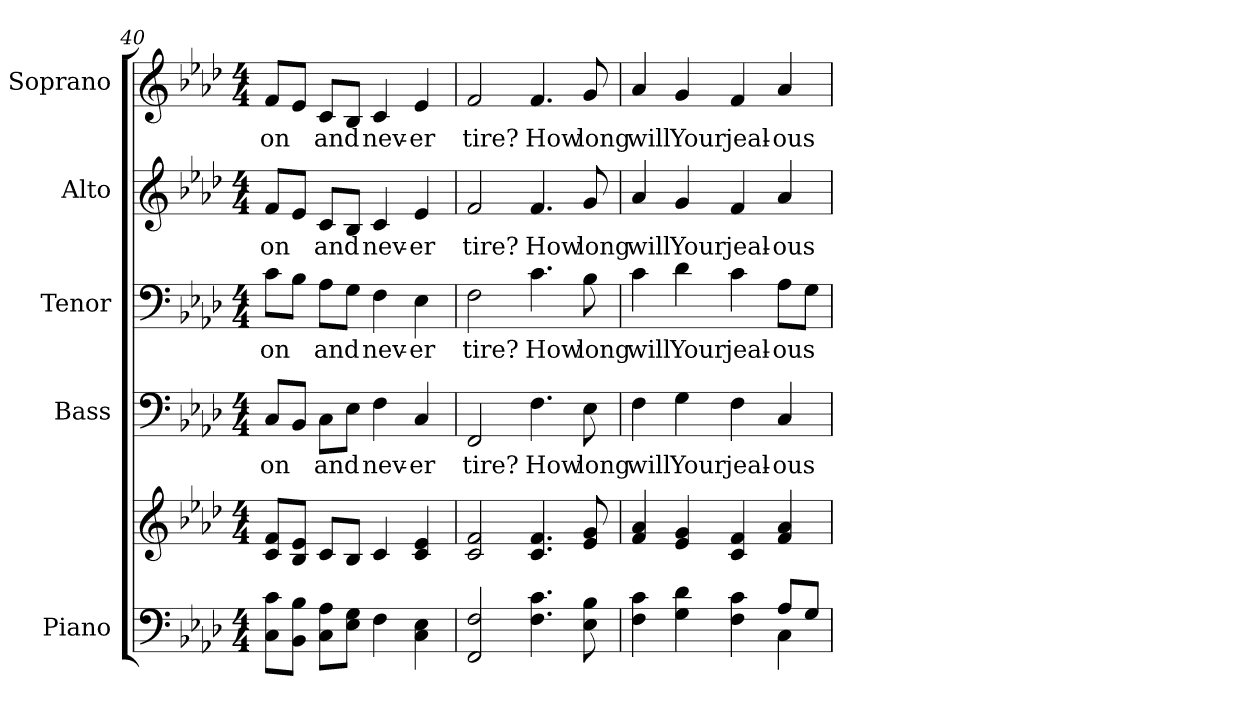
**kern	**kern	**kern	**text	**kern	**text	**kern	**text	**kern	**text
*part5	*part5	*part4	*part4	*part3	*part3	*part2	*part2	*part1	*part1
*staff6	*staff5	*staff4	*staff4	*staff3	*staff3	*staff2	*staff2	*staff1	*staff1
*I"Piano	*	*I"Bass	*	*I"Tenor	*	*I"Alto	*	*I"Soprano	*
*I'Pno.	*	*I'B.	*	*I'T.	*	*I'A.	*	*I'S.	*
!!LO:LB:g=z
*clefF4	*clefG2	*clefF4	*	*clefF4	*	*clefG2	*	*clefG2	*
*k[b-e-a-d-]	*k[b-e-a-d-]	*k[b-e-a-d-]	*	*k[b-e-a-d-]	*	*k[b-e-a-d-]	*	*k[b-e-a-d-]	*
*A-:	*A-:	*A-:	*	*A-:	*	*A-:	*	*A-:	*
*M4/4	*M4/4	*M4/4	*	*M4/4	*	*M4/4	*	*M4/4	*
=40	=40	=40	=40	=40	=40	=40	=40	=40	=40
!	!	!	!LO:LY:b:color=#000000	!	!	!	!	!	!
!	!	!	!	!	!LO:LY:b:color=#000000	!	!	!	!
!	!	!	!	!	!	!	!LO:LY:b:color=#000000	!	!
!	!	!	!	!	!	!	!	!	!LO:LY:b:color=#000000
8Ci\ 8ciL	8ci/ 8fiL	8Ci/L	on	8ci\L	on	8fi/L	on	8fi/L	on
8BB-i\ 8B-iJ	8B-i/ 8e-iJ	8BB-i/J	.	8B-i\J	.	8e-i/J	.	8e-i/J	.
!	!	!	!LO:LY:b:color=#000000	!	!	!	!	!	!
!	!	!	!	!	!LO:LY:b:color=#000000	!	!	!	!
!	!	!	!	!	!	!	!LO:LY:b:color=#000000	!	!
!	!	!	!	!	!	!	!	!	!LO:LY:b:color=#000000
8Ci\ 8A-iL	8ci/L	8Ci\L	and	8A-i\L	and	8ci/L	and	8ci/L	and
8E-i\ 8GiJ	8B-i/J	8E-i\J	.	8Gi\J	.	8B-i/J	.	8B-i/J	.
!	!	!	!LO:LY:b:color=#000000	!	!	!	!	!	!
!	!	!	!	!	!LO:LY:b:color=#000000	!	!	!	!
!	!	!	!	!	!	!	!LO:LY:b:color=#000000	!	!
!	!	!	!	!	!	!	!	!	!LO:LY:b:color=#000000
4Fi\	4ci/	4Fi\	nev-	4Fi\	nev-	4ci/	nev-	4ci/	nev-
!	!	!	!LO:LY:b:color=#000000	!	!	!	!	!	!
!	!	!	!	!	!LO:LY:b:color=#000000	!	!	!	!
!	!	!	!	!	!	!	!LO:LY:b:color=#000000	!	!
!	!	!	!	!	!	!	!	!	!LO:LY:b:color=#000000
4Ci\ 4E-i	4ci/ 4e-i	4Ci/	-er	4E-i\	-er	4e-i/	-er	4e-i/	-er
=41	=41	=41	=41	=41	=41	=41	=41	=41	=41
!	!	!	!LO:LY:b:color=#000000	!	!	!	!	!	!
!	!	!	!	!	!LO:LY:b:color=#000000	!	!	!	!
!	!	!	!	!	!	!	!LO:LY:b:color=#000000	!	!
!	!	!	!	!	!	!	!	!	!LO:LY:b:color=#000000
2FFi/ 2Fi	2ci/ 2fi	2FFi/	tire?	2Fi\	tire?	2fi/	tire?	2fi/	tire?
!	!	!	!LO:LY:b:color=#000000	!	!	!	!	!	!
!	!	!	!	!	!LO:LY:b:color=#000000	!	!	!	!
!	!	!	!	!	!	!	!LO:LY:b:color=#000000	!	!
!	!	!	!	!	!	!	!	!	!LO:LY:b:color=#000000
4.Fi\ 4.ci	4.ci/ 4.fi	4.Fi\	How	4.ci\	How	4.fi/	How	4.fi/	How
!	!	!	!LO:LY:b:color=#000000	!	!	!	!	!	!
!	!	!	!	!	!LO:LY:b:color=#000000	!	!	!	!
!	!	!	!	!	!	!	!LO:LY:b:color=#000000	!	!
!	!	!	!	!	!	!	!	!	!LO:LY:b:color=#000000
8E-i\ 8B-i	8e-i/ 8gi	8E-i\	long	8B-i\	long	8gi/	long	8gi/	long
=42	=42	=42	=42	=42	=42	=42	=42	=42	=42
*^	*	*	*	*	*	*	*	*	*
!	!	!	!	!LO:LY:b:color=#000000	!	!	!	!	!	!
!	!	!	!	!	!	!LO:LY:b:color=#000000	!	!	!	!
!	!	!	!	!	!	!	!	!LO:LY:b:color=#000000	!	!
!	!	!	!	!	!	!	!	!	!	!LO:LY:b:color=#000000
4Fi\ 4ci	2ryy	4fi/ 4a-i	4Fi\	will	4ci\	will	4a-i/	will	4a-i/	will
!	!	!	!	!LO:LY:b:color=#000000	!	!	!	!	!	!
!	!	!	!	!	!	!LO:LY:b:color=#000000	!	!	!	!
!	!	!	!	!	!	!	!	!LO:LY:b:color=#000000	!	!
!	!	!	!	!	!	!	!	!	!	!LO:LY:b:color=#000000
4Gi\ 4d-i	.	4e-i/ 4gi	4Gi\	Your	4d-i\	Your	4gi/	Your	4gi/	Your
!	!	!	!	!LO:LY:b:color=#000000	!	!	!	!	!	!
!	!	!	!	!	!	!LO:LY:b:color=#000000	!	!	!	!
!	!	!	!	!	!	!	!	!LO:LY:b:color=#000000	!	!
!	!	!	!	!	!	!	!	!	!	!LO:LY:b:color=#000000
4Fi\ 4ci	4ryy	4ci/ 4fi	4Fi\	jeal-	4ci\	jeal-	4fi/	jeal-	4fi/	jeal-
!	!	!	!	!LO:LY:b:color=#000000	!	!	!	!	!	!
!	!	!	!	!	!	!LO:LY:b:color=#000000	!	!	!	!
!	!	!	!	!	!	!	!	!LO:LY:b:color=#000000	!	!
!	!	!	!	!	!	!	!	!	!	!LO:LY:b:color=#000000
8A-i/L	4Ci\	4fi/ 4a-i	4Ci/	-ous	8A-i\L	-ous	4a-i/	-ous	4a-i/	-ous
8Gi/J	.	.	.	.	8Gi\J	.	.	.	.	.
*v	*v	*	*	*	*	*	*	*	*	*
=	=	=	=	=	=	=	=	=	=
*-	*-	*-	*-	*-	*-	*-	*-	*-	*-
